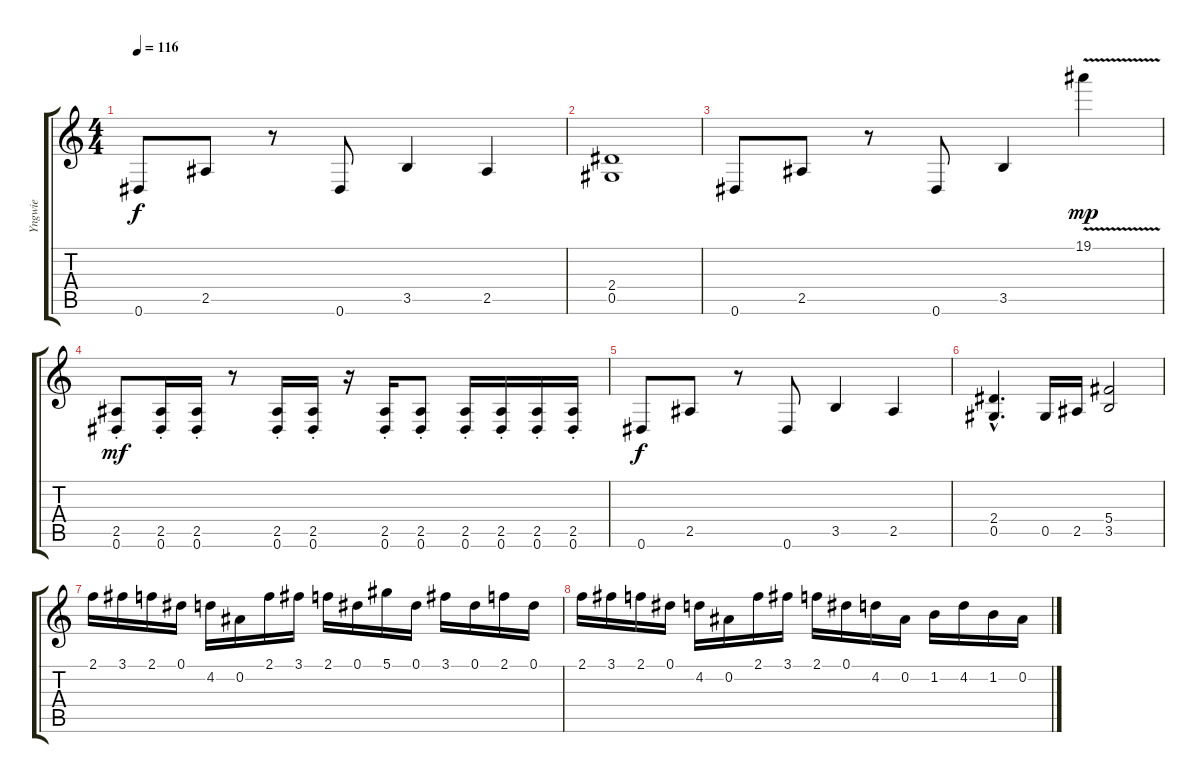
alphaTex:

\track ("Yngwie" "Yngwie") {instrument distortionguitar}
\staff {score tabs}
\tuning (Eb4 Bb3 Gb3 Db3 Ab2 Eb2) {hide}
\ts (4 4)
\tempo 116
\clef g2
\ks c
0.6.8{dy f} 2.5.8 r.8 0.6.8 3.5.4 2.5.4 |
(2.4 0.5).1 |
0.6.8 2.5.8 r.8 0.6.8 3.5.4 19.1{v}.4{dy mp} |
(2.5{st} 0.6{st}).8{dy mf} (2.5{st} 0.6{st}).16 (2.5{st} 0.6{st}).16 r.8 (2.5{st} 0.6{st}).16 (2.5{st} 0.6{st}).16 r.16 (2.5{st} 0.6{st}).16 (2.5{st} 0.6{st}).8 (2.5{st} 0.6{st}).16 (2.5{st} 0.6{st}).16 (2.5{st} 0.6{st}).16 (2.5{st} 0.6{st}).16 |
0.6.8{dy f} 2.5.8 r.8 0.6.8 3.5.4 2.5.4 |
(2.4{hac} 0.5{hac}).4{d} 0.5.16 2.5.16 (5.4 3.5).2 |
\section ("" "")
2.1.16 3.1.16 2.1.16 0.1.16 4.2.16 0.2.16 2.1.16 3.1.16 2.1.16 0.1.16 5.1.16 0.1.16 3.1.16 0.1.16 2.1.16 0.1.16 |
2.1.16 3.1.16 2.1.16 0.1.16 4.2.16 0.2.16 2.1.16 3.1.16 2.1.16 0.1.16 4.2.16 0.2.16 1.2.16 4.2.16 1.2.16 0.2.16
